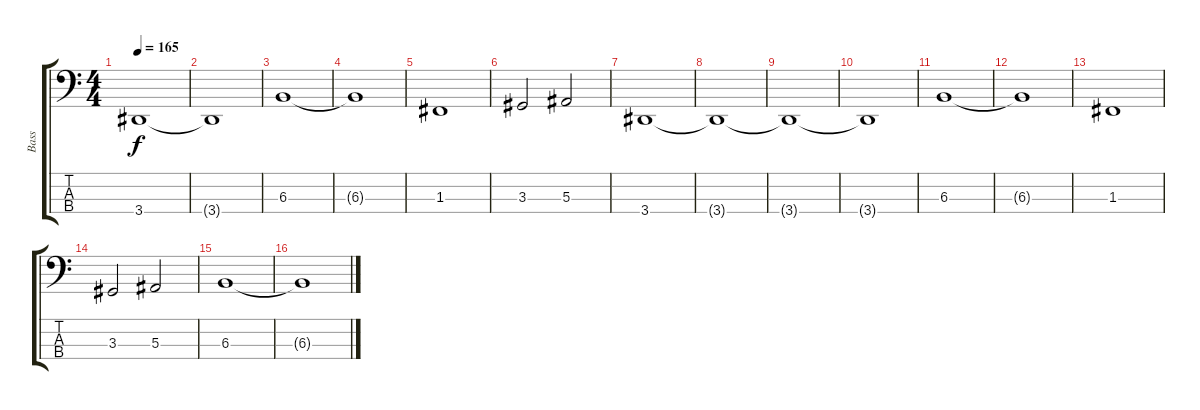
\track ("Bass" "Bass") {instrument electricbasspick}
\staff {score tabs}
\tuning (Eb2 Bb1 F1 C1) {hide}
\ts (4 4)
\tempo 165
\clef f4
\ks c
3.4{t}.1{dy f} |
3.4{t}.1 |
6.3.1 |
6.3{t}.1 |
1.3.1 |
3.3.2 5.3.2 |
3.4.1 |
3.4{t}.1 |
3.4{t}.1 |
3.4{t}.1 |
6.3.1 |
6.3{t}.1 |
1.3.1 |
3.3.2 5.3.2 |
6.3.1 |
6.3{t}.1
